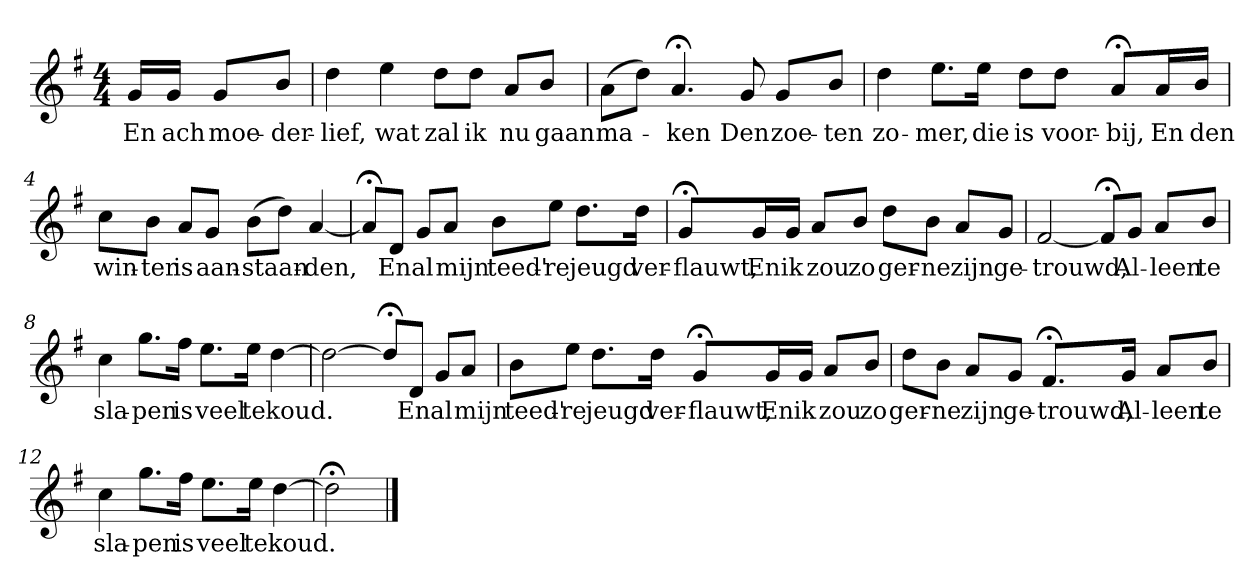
**kern	**text
*part1	*part1
*staff1	*staff1
*k[f#]	*
*G:	*
*M4/4	*
*MM120	*
=	=
16gLL	En
16gJJ	ach
8gL	moe-
8bJ	-der-
=1	=1
4dd	-lief,
4ee	wat
8ddL	zal
8ddJ	ik
8aL	nu
8bJ	gaan
=2	=2
(8aL	ma-
8ddJ)	.
4.a;<	-ken
8g	Den
8gL	zoe-
8bJ	-ten
=3	=3
4dd	zo-
8.eeL	-mer,
16eeJk	die
8ddL	is
8ddJ	voor-
8a;<L	-bij,
16aL	En
16bJJ	den
=4	=4
8ccL	win-
8bJ	-ter
8aL	is
8gJ	aan-
(8bL	-staan-
8ddJ)	.
[4a	-den,
=5	=5
8a;<L]	.
8dJ	En
8gL	al
8aJ	mijn
8bL	teed'-
8eeJ	-re
8.ddL	jeugd
16ddJk	ver-
=6	=6
8g;<L	-flauwt,
16gL	En
16gJJ	ik
8aL	zou
8bJ	zo
8ddL	ger-
8bJ	-ne
8aL	zijn
8gJ	ge-
=7	=7
[2f#	-trouwd,
8f#;<L]	.
8gJ	Al-
8aL	-leen
8bJ	te
=8	=8
4cc	sla-
8.ggL	-pen
16ff#Jk	is
8.eeL	veel
16eeJk	te
[4dd	koud.
=9	=9
2dd_	.
8dd;<L]	.
8dJ	En
8gL	al
8aJ	mijn
=10	=10
8bL	teed'-
8eeJ	-re
8.ddL	jeugd
16ddJk	ver-
8g;<L	-flauwt,
16gL	En
16gJJ	ik
8aL	zou
8bJ	zo
=11	=11
8ddL	ger-
8bJ	-ne
8aL	zijn
8gJ	ge-
8.f#;<L	-trouwd,
16gJk	Al-
8aL	-leen
8bJ	te
=12	=12
4cc	sla-
8.ggL	-pen
16ff#Jk	is
8.eeL	veel
16eeJk	te
[4dd	koud.
=13	=13
2dd;<]	.
==	==
*-	*-
